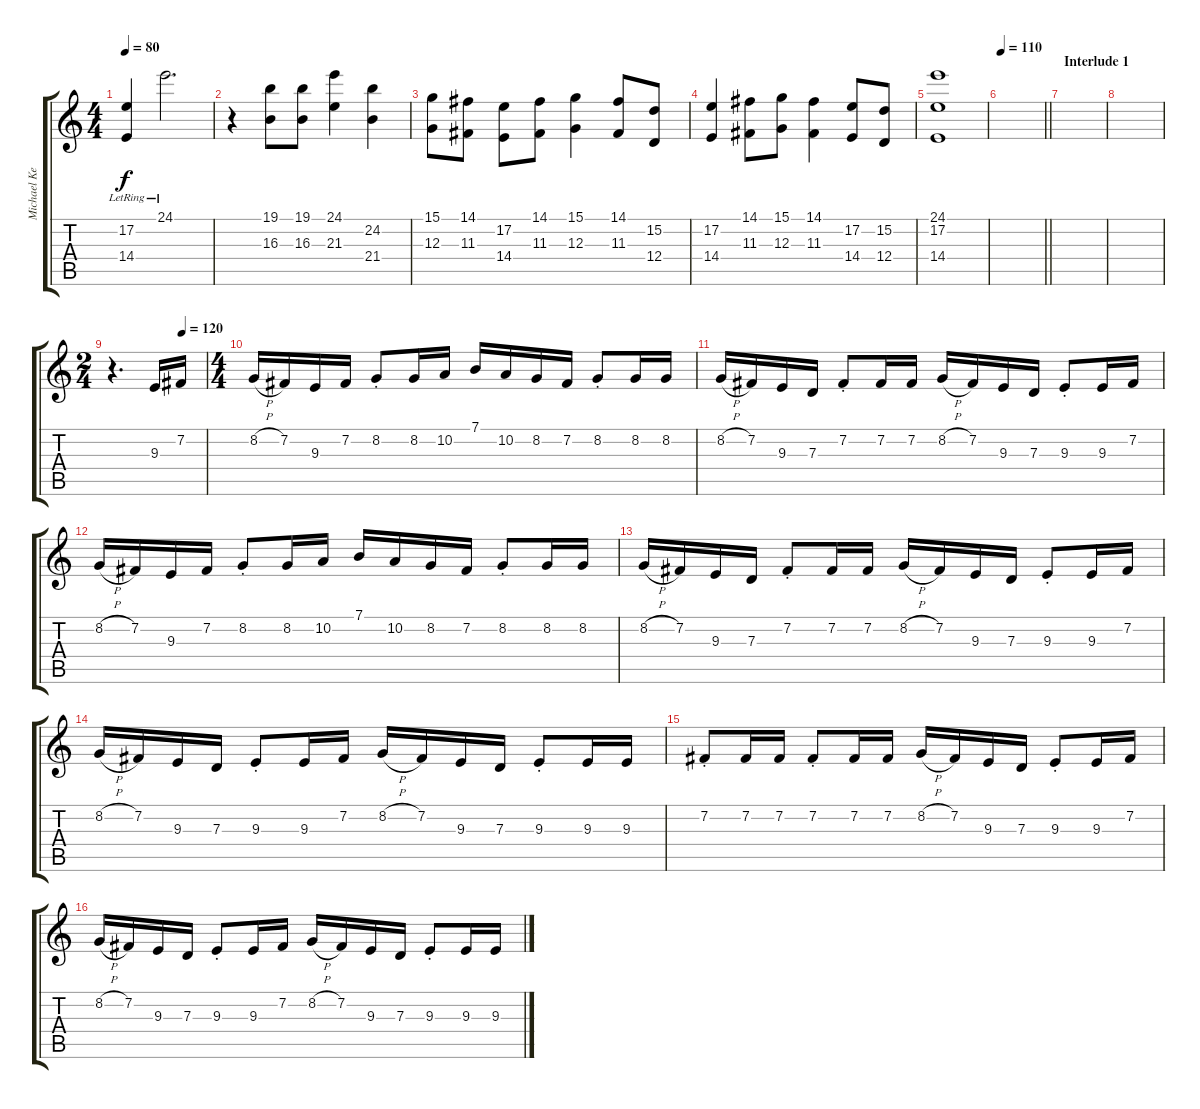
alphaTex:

\track ("Michael Kenny" "Michael Ke") {instrument stringensemble1}
\staff {score tabs}
\tuning (E4 B3 G3 D3 A2 E2) {hide}
\ts (4 4)
\tempo 80
\clef g2
\ks c
(17.2{lr} 14.4{lr}).4{dy f} 24.1{lr}.2{d} |
r.4 (19.1 16.3).8 (19.1 16.3).8 (24.1 21.3).4 (24.2 21.4).4 |
(15.1 12.3).8 (14.1 11.3).8 (17.2 14.4).8 (14.1 11.3).8 (15.1 12.3).4 (14.1 11.3).8 (15.2 12.4).8 |
(17.2 14.4).4 (14.1 11.3).8 (15.1 12.3).8 (14.1 11.3).4 (17.2 14.4).8 (15.2 12.4).8 |
(24.1 17.2 14.4).1 |
\tempo 110
\barLineRight lightlight
|
\section ("" "Interlude 1")
|
|
\ts (2 4)
\tempo (120 0.75)
r.4{d} 9.3.16 7.2.16 |
\ts (4 4)
8.2{h}.16 7.2.16 9.3.16 7.2.16 8.2{st}.8 8.2.16 10.2.16 7.1.16 10.2.16 8.2.16 7.2.16 8.2{st}.8 8.2.16 8.2.16 |
8.2{h}.16 7.2.16 9.3.16 7.3.16 7.2{st}.8 7.2.16 7.2.16 8.2{h}.16 7.2.16 9.3.16 7.3.16 9.3{st}.8 9.3.16 7.2.16 |
8.2{h}.16 7.2.16 9.3.16 7.2.16 8.2{st}.8 8.2.16 10.2.16 7.1.16 10.2.16 8.2.16 7.2.16 8.2{st}.8 8.2.16 8.2.16 |
8.2{h}.16 7.2.16 9.3.16 7.3.16 7.2{st}.8 7.2.16 7.2.16 8.2{h}.16 7.2.16 9.3.16 7.3.16 9.3{st}.8 9.3.16 7.2.16 |
8.2{h}.16 7.2.16 9.3.16 7.3.16 9.3{st}.8 9.3.16 7.2.16 8.2{h}.16 7.2.16 9.3.16 7.3.16 9.3{st}.8 9.3.16 9.3.16 |
7.2{st}.8 7.2.16 7.2.16 7.2{st}.8 7.2.16 7.2.16 8.2{h}.16 7.2.16 9.3.16 7.3.16 9.3{st}.8 9.3.16 7.2.16 |
8.2{h}.16 7.2.16 9.3.16 7.3.16 9.3{st}.8 9.3.16 7.2.16 8.2{h}.16 7.2.16 9.3.16 7.3.16 9.3{st}.8 9.3.16 9.3.16
